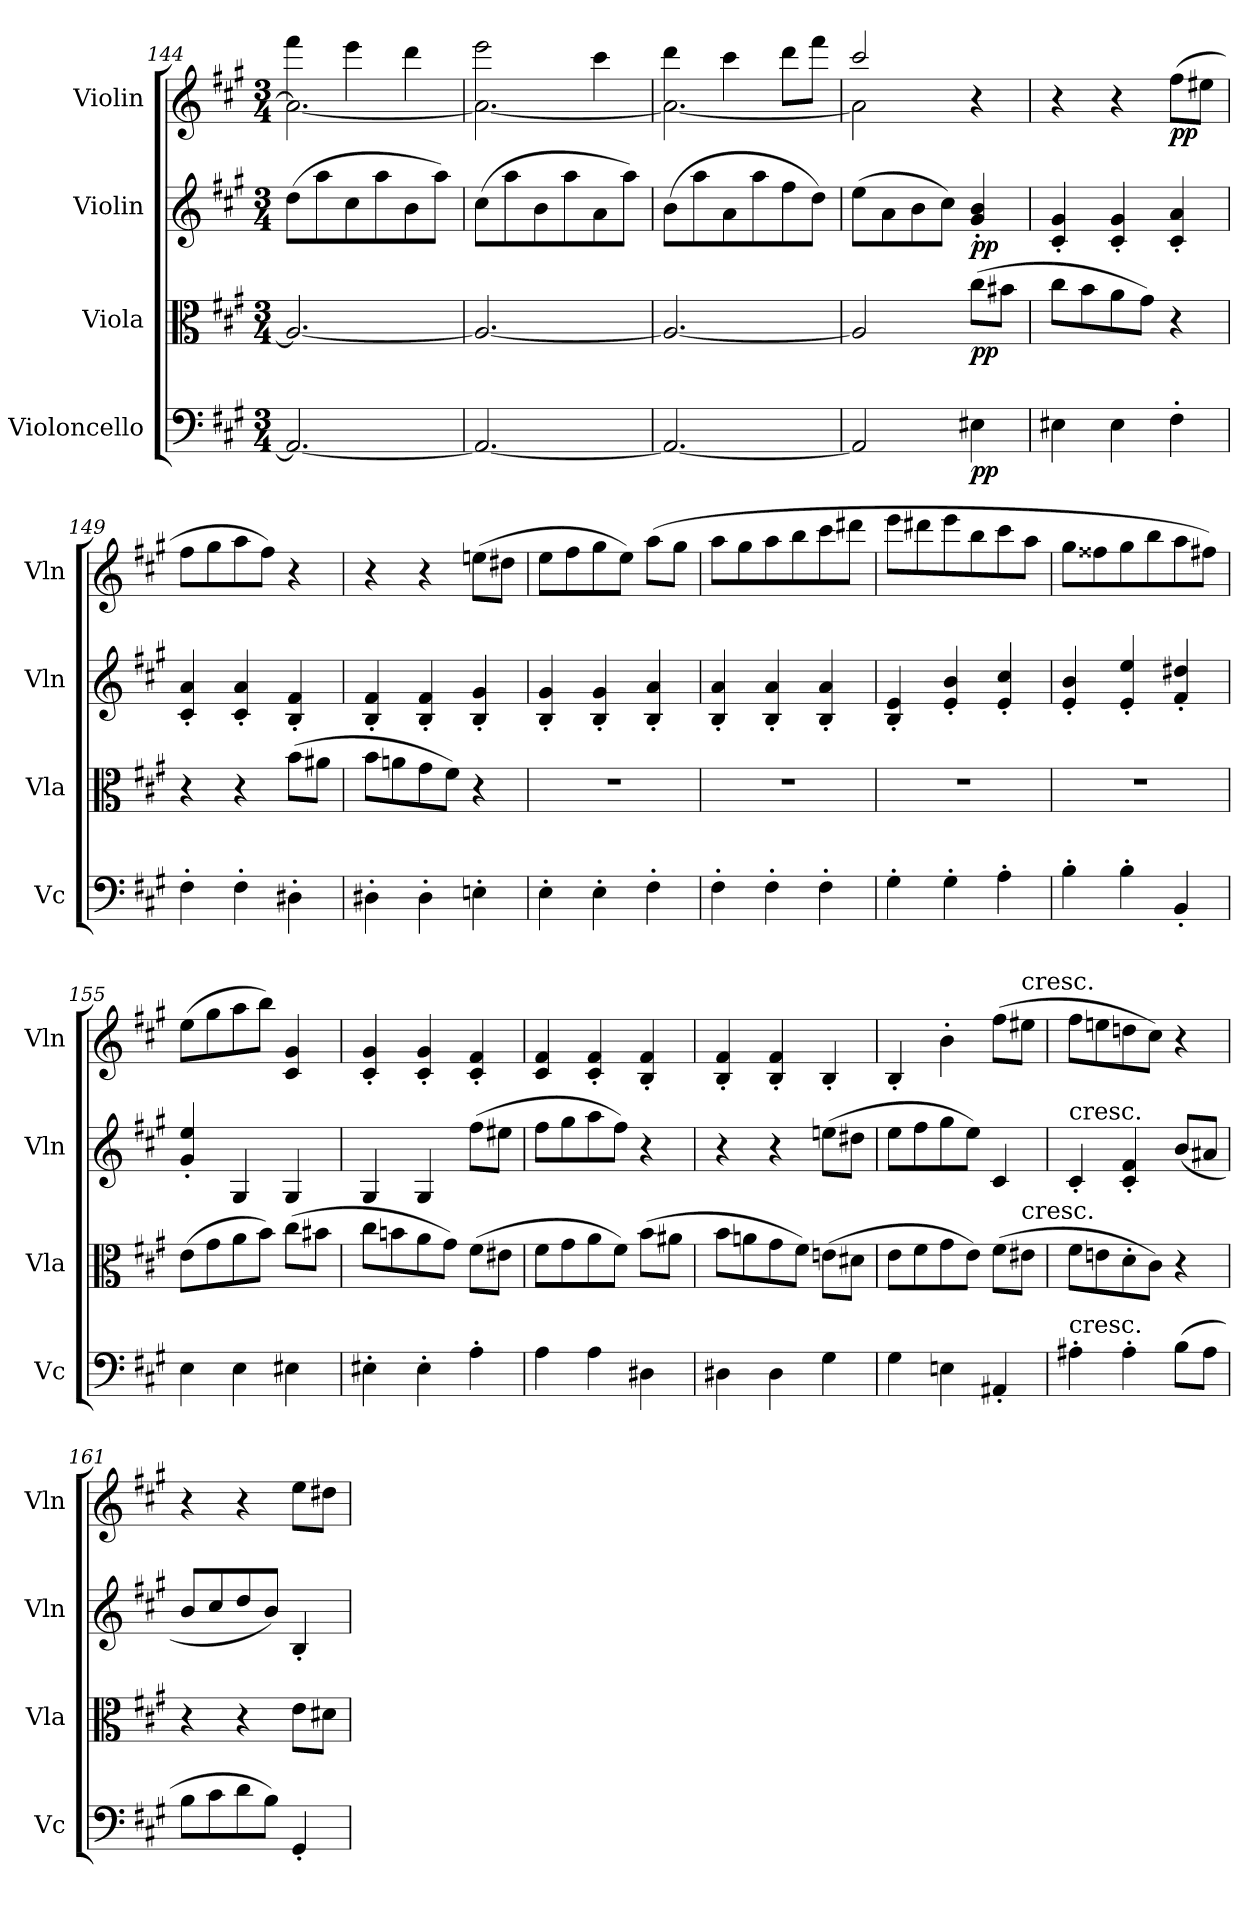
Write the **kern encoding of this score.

**kern	**dynam	**kern	**dynam	**kern	**dynam	**kern	**dynam
*part4	*part4	*part3	*part3	*part2	*part2	*part1	*part1
*staff4	*staff4	*staff3	*staff3	*staff2	*staff2	*staff1	*staff1
*I"Violoncello	*	*I"Viola	*	*I"Violin	*	*I"Violin	*
*I'Vc	*	*I'Vla	*	*I'Vln	*	*I'Vln	*
*clefF4	*	*clefC3	*	*clefG2	*	*clefG2	*
*k[f#c#g#]	*	*k[f#c#g#]	*	*k[f#c#g#]	*	*k[f#c#g#]	*
*M3/4	*	*M3/4	*	*M3/4	*	*M3/4	*
=144	=144	=144	=144	=144	=144	=144	=144
*	*	*	*	*	*	*^	*
2.AA/_	.	2.A/_	.	(8dd\L	.	4fff#\	2.a\_	.
.	.	.	.	8aa\	.	.	.	.
.	.	.	.	8cc#\	.	4eee\	.	.
.	.	.	.	8aa\	.	.	.	.
.	.	.	.	8b\	.	4ddd\	.	.
.	.	.	.	8aa\J)	.	.	.	.
=145	=145	=145	=145	=145	=145	=145	=145	=145
2.AA/_	.	2.A/_	.	(8cc#\L	.	2eee\	2.a\_	.
.	.	.	.	8aa\	.	.	.	.
.	.	.	.	8b\	.	.	.	.
.	.	.	.	8aa\	.	.	.	.
.	.	.	.	8a\	.	4ccc#\	.	.
.	.	.	.	8aa\J)	.	.	.	.
=146	=146	=146	=146	=146	=146	=146	=146	=146
2.AA/_	.	2.A/_	.	(8b\L	.	4ddd\	2.a\_	.
.	.	.	.	8aa\	.	.	.	.
.	.	.	.	8a\	.	4ccc#\	.	.
.	.	.	.	8aa\	.	.	.	.
.	.	.	.	8ff#\	.	8ddd\L	.	.
.	.	.	.	8dd\J)	.	8fff#\J	.	.
=147	=147	=147	=147	=147	=147	=147	=147	=147
2AA/]	.	2A/]	.	(8ee\L	.	2ccc#/	2a\]	.
.	.	.	.	8a\	.	.	.	.
.	.	.	.	8b\	.	.	.	.
.	.	.	.	8cc#\J)	.	.	.	.
4E#X\	pp	(8cc#\L	pp	4g#'/ 4b'/	pp	4r	4ryy	.
.	.	8b#X\J	.	.	.	.	.	.
*	*	*	*	*	*	*v	*v	*
=148	=148	=148	=148	=148	=148	=148	=148
4E#X\	.	8cc#\L	.	4c#'/ 4g#'/	.	4r	.
.	.	8b\	.	.	.	.	.
4E#\	.	8a\	.	4c#'/ 4g#'/	.	4r	.
.	.	8g#\J)	.	.	.	.	.
4F#'\	.	4r	.	4c#'/ 4a'/	.	(8ff#\L	pp
.	.	.	.	.	.	8ee#X\J	.
=149	=149	=149	=149	=149	=149	=149	=149
4F#'\	.	4r	.	4c#'/ 4a'/	.	8ff#\L	.
.	.	.	.	.	.	8gg#\	.
4F#'\	.	4r	.	4c#'/ 4a'/	.	8aa\	.
.	.	.	.	.	.	8ff#\J)	.
4D#X'\	.	(8b\L	.	4B'/ 4f#'/	.	4r	.
.	.	8a#X\J	.	.	.	.	.
=150	=150	=150	=150	=150	=150	=150	=150
4D#X'\	.	8b\L	.	4B'/ 4f#'/	.	4r	.
.	.	8an\	.	.	.	.	.
4D#'\	.	8g#\	.	4B'/ 4f#'/	.	4r	.
.	.	8f#\J)	.	.	.	.	.
4En'\	.	4r	.	4B'/ 4g#'/	.	(8een\L	.
.	.	.	.	.	.	8dd#X\J	.
=151	=151	=151	=151	=151	=151	=151	=151
4E'\	.	2.r	.	4B'/ 4g#'/	.	8ee\L	.
.	.	.	.	.	.	8ff#\	.
4E'\	.	.	.	4B'/ 4g#'/	.	8gg#\	.
.	.	.	.	.	.	8ee\J)	.
4F#'\	.	.	.	4B'/ 4a'/	.	(8aa\L	.
.	.	.	.	.	.	8gg#\J	.
=152	=152	=152	=152	=152	=152	=152	=152
4F#'\	.	2.r	.	4B'/ 4a'/	.	8aa\L	.
.	.	.	.	.	.	8gg#\	.
4F#'\	.	.	.	4B'/ 4a'/	.	8aa\	.
.	.	.	.	.	.	8bb\	.
4F#'\	.	.	.	4B'/ 4a'/	.	8ccc#\	.
.	.	.	.	.	.	8ddd#X\J	.
=153	=153	=153	=153	=153	=153	=153	=153
4G#'\	.	2.r	.	4B'/ 4e'/	.	8eee\L	.
.	.	.	.	.	.	8ddd#X\	.
4G#'\	.	.	.	4e'/ 4b'/	.	8eee\	.
.	.	.	.	.	.	8bb\	.
4A'\	.	.	.	4e'/ 4cc#'/	.	8ccc#\	.
.	.	.	.	.	.	8aa\J	.
=154	=154	=154	=154	=154	=154	=154	=154
4B'\	.	2.r	.	4e'/ 4b'/	.	8gg#\L	.
.	.	.	.	.	.	8ff##X\	.
4B'\	.	.	.	4e'/ 4ee'/	.	8gg#\	.
.	.	.	.	.	.	8bb\	.
4BB'/	.	.	.	4f#'/ 4dd#X'/	.	8aa\	.
.	.	.	.	.	.	8ff#X\J)	.
=155	=155	=155	=155	=155	=155	=155	=155
4E\	.	(8e\L	.	4g#'/ 4ee'/	.	(8ee\L	.
.	.	8g#\	.	.	.	8gg#\	.
4E\	.	8a\	.	4G#/	.	8aa\	.
.	.	8b\J)	.	.	.	8bb\J)	.
4E#X\	.	(8cc#\L	.	4G#/	.	4c#/ 4g#/	.
.	.	8b#X\J	.	.	.	.	.
=156	=156	=156	=156	=156	=156	=156	=156
4E#X'\	.	8cc#\L	.	4G#/	.	4c#'/ 4g#'/	.
.	.	8bn\	.	.	.	.	.
4E#'\	.	8a\	.	4G#/	.	4c#'/ 4g#'/	.
.	.	8g#\J)	.	.	.	.	.
4A'\	.	(8f#\L	.	(8ff#\L	.	4c#'/ 4f#'/	.
.	.	8e#X\J	.	8ee#X\J	.	.	.
=157	=157	=157	=157	=157	=157	=157	=157
4A\	.	8f#\L	.	8ff#\L	.	4c#/ 4f#/	.
.	.	8g#\	.	8gg#\	.	.	.
4A\	.	8a\	.	8aa\	.	4c#'/ 4f#'/	.
.	.	8f#\J)	.	8ff#\J)	.	.	.
4D#X\	.	(8b\L	.	4r	.	4B'/ 4f#'/	.
.	.	8a#X\J	.	.	.	.	.
=158	=158	=158	=158	=158	=158	=158	=158
4D#X\	.	8b\L	.	4r	.	4B'/ 4f#'/	.
.	.	8an\	.	.	.	.	.
4D#\	.	8g#\	.	4r	.	4B'/ 4f#'/	.
.	.	8f#\J)	.	.	.	.	.
4G#\	.	(8en\L	.	(8een\L	.	4B'/	.
.	.	8d#X\J	.	8dd#X\J	.	.	.
=159	=159	=159	=159	=159	=159	=159	=159
4G#\	.	8e\L	.	8ee\L	.	4B'/	.
.	.	8f#\	.	8ff#\	.	.	.
4En\	.	8g#\	.	8gg#\	.	4b'\	.
.	.	8e\J)	.	8ee\J)	.	.	.
4AA#X'/	.	(8f#\L	.	4c#/	.	(8ff#\L	.
!	!	!	!	!	!	!LO:TX:t=cresc.	!
!	!	!LO:TX:t=cresc.	!	!	!	!	!
.	.	8e#X\J	.	.	.	8ee#X\J	.
=160	=160	=160	=160	=160	=160	=160	=160
!	!	!	!	!LO:TX:t=cresc.	!	!	!
!LO:TX:t=cresc.	!	!	!	!	!	!	!
4A#X'\	.	8f#\L	.	4c#'/	.	8ff#\L	.
.	.	8en\	.	.	.	8een\	.
4A#'\	.	8d'\	.	4c#'/ 4f#'/	.	8ddn\	.
.	.	8c#\J)	.	.	.	8cc#\J)	.
(8B\L	.	4r	.	(8b/L	.	4r	.
8A#\J	.	.	.	8a#X/J	.	.	.
=161	=161	=161	=161	=161	=161	=161	=161
8B\L	.	4r	.	8b/L	.	4r	.
8c#\	.	.	.	8cc#/	.	.	.
8d\	.	4r	.	8dd/	.	4r	.
8B\J)	.	.	.	8b/J)	.	.	.
4GG#'/	.	8e\L	.	4B'/	.	8ee\L	.
.	.	8d#X\J	.	.	.	8dd#X\J	.
=	=	=	=	=	=	=	=
*-	*-	*-	*-	*-	*-	*-	*-
